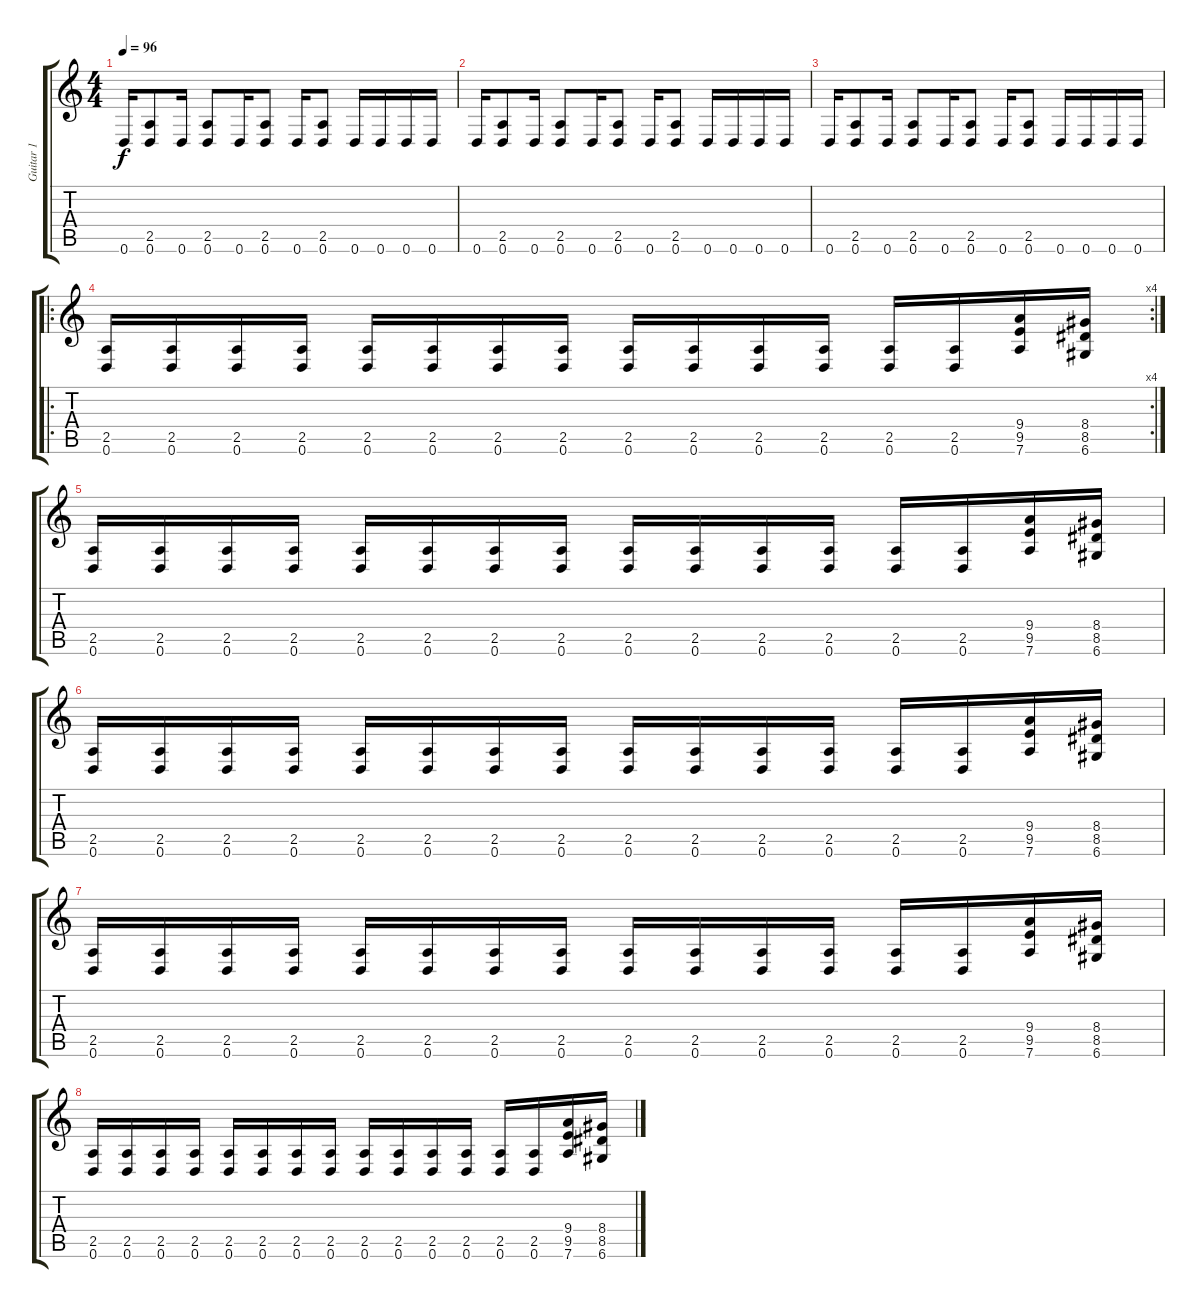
\track ("Guitar 1" "Guitar 1") {instrument distortionguitar}
\staff {score tabs}
\tuning (D4 A3 F3 C3 G2 D2) {hide}
\ts (4 4)
\tempo 96
\clef g2
\ks c
0.6.16{dy f} (2.5 0.6).8 0.6.16 (2.5 0.6).8 0.6.16 (2.5 0.6).8 0.6.16 (2.5 0.6).8 0.6.16 0.6.16 0.6.16 0.6.16 |
0.6.16 (2.5 0.6).8 0.6.16 (2.5 0.6).8 0.6.16 (2.5 0.6).8 0.6.16 (2.5 0.6).8 0.6.16 0.6.16 0.6.16 0.6.16 |
0.6.16 (2.5 0.6).8 0.6.16 (2.5 0.6).8 0.6.16 (2.5 0.6).8 0.6.16 (2.5 0.6).8 0.6.16 0.6.16 0.6.16 0.6.16 |
\ro
\rc 4
(2.5 0.6).16 (2.5 0.6).16 (2.5 0.6).16 (2.5 0.6).16 (2.5 0.6).16 (2.5 0.6).16 (2.5 0.6).16 (2.5 0.6).16 (2.5 0.6).16 (2.5 0.6).16 (2.5 0.6).16 (2.5 0.6).16 (2.5 0.6).16 (2.5 0.6).16 (9.4 9.5 7.6).16 (8.4 8.5 6.6).16 |
(2.5 0.6).16 (2.5 0.6).16 (2.5 0.6).16 (2.5 0.6).16 (2.5 0.6).16 (2.5 0.6).16 (2.5 0.6).16 (2.5 0.6).16 (2.5 0.6).16 (2.5 0.6).16 (2.5 0.6).16 (2.5 0.6).16 (2.5 0.6).16 (2.5 0.6).16 (9.4 9.5 7.6).16 (8.4 8.5 6.6).16 |
(2.5 0.6).16 (2.5 0.6).16 (2.5 0.6).16 (2.5 0.6).16 (2.5 0.6).16 (2.5 0.6).16 (2.5 0.6).16 (2.5 0.6).16 (2.5 0.6).16 (2.5 0.6).16 (2.5 0.6).16 (2.5 0.6).16 (2.5 0.6).16 (2.5 0.6).16 (9.4 9.5 7.6).16 (8.4 8.5 6.6).16 |
(2.5 0.6).16 (2.5 0.6).16 (2.5 0.6).16 (2.5 0.6).16 (2.5 0.6).16 (2.5 0.6).16 (2.5 0.6).16 (2.5 0.6).16 (2.5 0.6).16 (2.5 0.6).16 (2.5 0.6).16 (2.5 0.6).16 (2.5 0.6).16 (2.5 0.6).16 (9.4 9.5 7.6).16 (8.4 8.5 6.6).16 |
(2.5 0.6).16 (2.5 0.6).16 (2.5 0.6).16 (2.5 0.6).16 (2.5 0.6).16 (2.5 0.6).16 (2.5 0.6).16 (2.5 0.6).16 (2.5 0.6).16 (2.5 0.6).16 (2.5 0.6).16 (2.5 0.6).16 (2.5 0.6).16 (2.5 0.6).16 (9.4 9.5 7.6).16 (8.4 8.5 6.6).16
